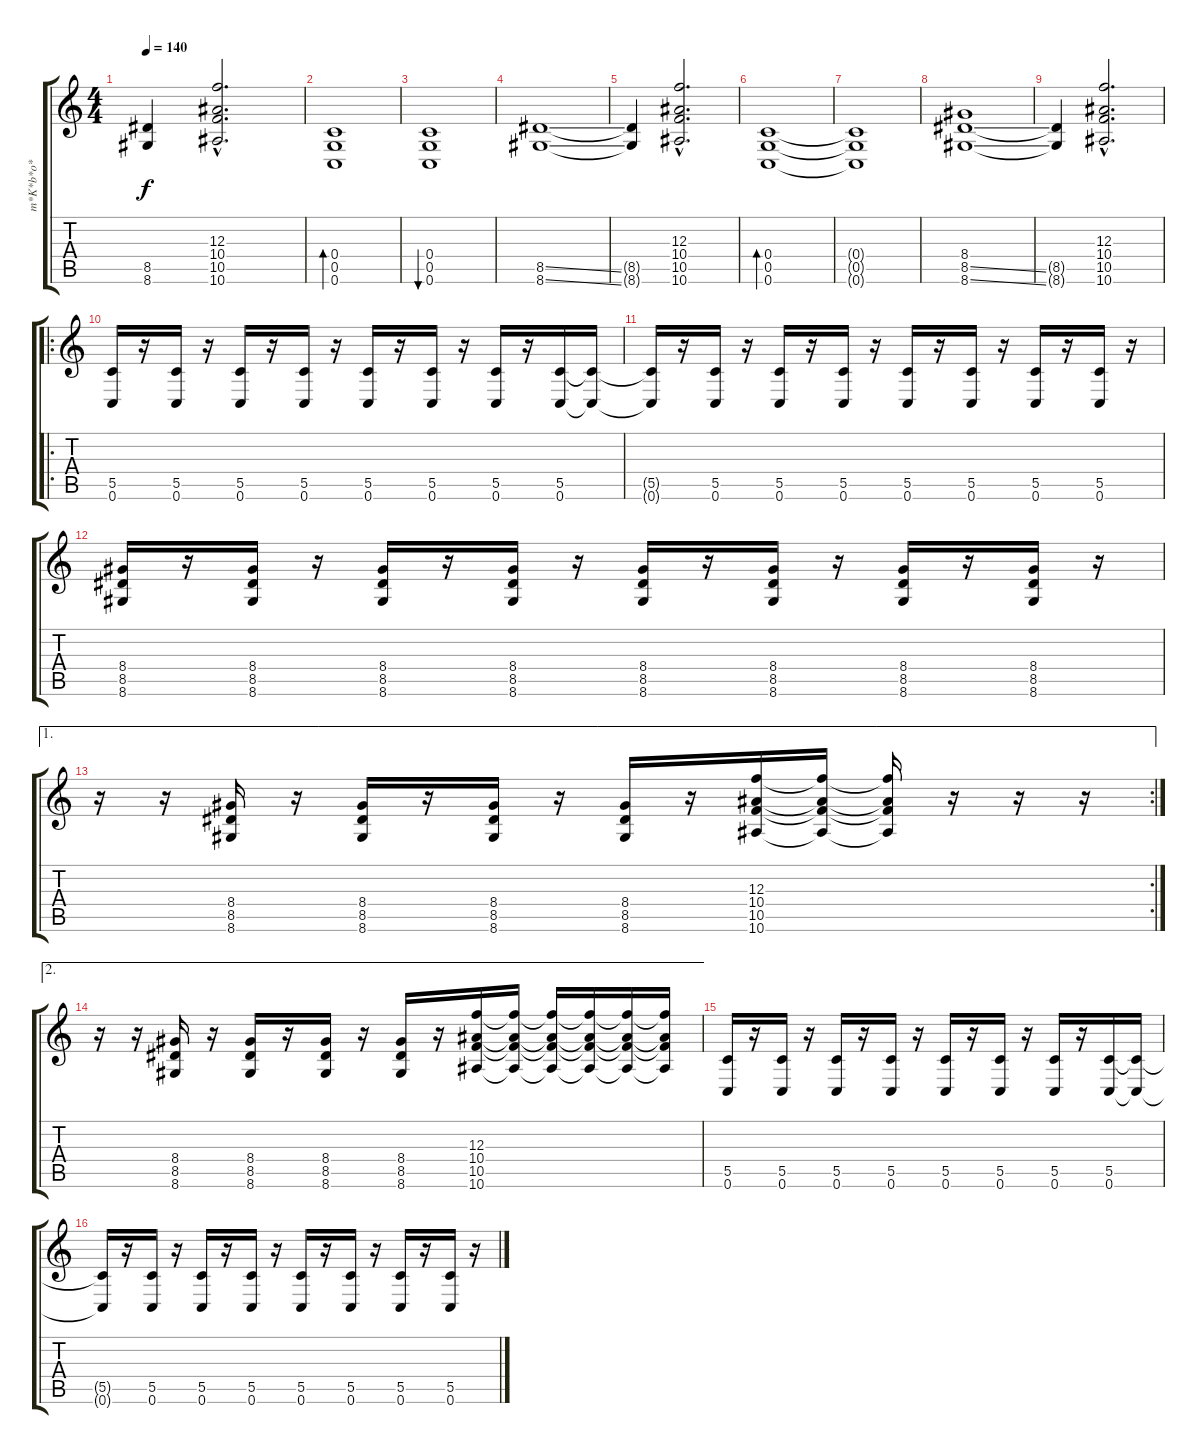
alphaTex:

\track ("m*K*b*o*" "m*K*b*o*") {instrument distortionguitar}
\staff {score tabs}
\tuning (D4 A3 F3 C3 G2 C2) {hide}
\ts (4 4)
\tempo 140
\clef g2
\ks c
(8.5{t} 8.6{t}).4{dy f} (12.3{hac} 10.4{hac} 10.5{hac} 10.6{hac}).2{d} |
(0.4 0.5 0.6).1{bd 120 instrument electricguitarjazz} |
(0.4 0.5 0.6).1{bu 480} |
(8.5{ss} 8.6{ss}).1 |
(8.5{t} 8.6{t}).4 (12.3{hac} 10.4{hac} 10.5{hac} 10.6{hac}).2{d} |
(0.4 0.5 0.6).1{bd 120 instrument electricguitarjazz} |
(0.4{t} 0.5{t} 0.6{t}).1 |
(8.4 8.5{ss} 8.6{ss}).1 |
(8.5{t} 8.6{t}).4 (12.3{hac} 10.4{hac} 10.5{hac} 10.6{hac}).2{d instrument distortionguitar} |
\ro
(5.5 0.6).16 r.16 (5.5 0.6).16 r.16 (5.5 0.6).16 r.16 (5.5 0.6).16 r.16 (5.5 0.6).16 r.16 (5.5 0.6).16 r.16 (5.5 0.6).16 r.16 (5.5 0.6).16 (5.5{t} 0.6{t}).16 |
(5.5{t} 0.6{t}).16 r.16 (5.5 0.6).16 r.16 (5.5 0.6).16 r.16 (5.5 0.6).16 r.16 (5.5 0.6).16 r.16 (5.5 0.6).16 r.16 (5.5 0.6).16 r.16 (5.5 0.6).16 r.16 |
(8.4 8.5 8.6).16 r.16 (8.4 8.5 8.6).16 r.16 (8.4 8.5 8.6).16 r.16 (8.4 8.5 8.6).16 r.16 (8.4 8.5 8.6).16 r.16 (8.4 8.5 8.6).16 r.16 (8.4 8.5 8.6).16 r.16 (8.4 8.5 8.6).16 r.16 |
\ae 1
\rc 2
r.16 r.16 (8.4 8.5 8.6).16 r.16 (8.4 8.5 8.6).16 r.16 (8.4 8.5 8.6).16 r.16 (8.4 8.5 8.6).16 r.16 (12.3 10.4 10.5 10.6).16 (12.3{t} 10.4{t} 10.5{t} 10.6{t}).16 (12.3{t} 10.4{t} 10.5{t} 10.6{t}).16 r.16 r.16 r.16 |
\ae 2
r.16 r.16 (8.4 8.5 8.6).16 r.16 (8.4 8.5 8.6).16 r.16 (8.4 8.5 8.6).16 r.16 (8.4 8.5 8.6).16 r.16 (12.3 10.4 10.5 10.6).16 (12.3{t} 10.4{t} 10.5{t} 10.6{t}).16 (12.3{t} 10.4{t} 10.5{t} 10.6{t}).16 (12.3{t} 10.4{t} 10.5{t} 10.6{t}).16 (12.3{t} 10.4{t} 10.5{t} 10.6{t}).16 (12.3{t} 10.4{t} 10.5{t} 10.6{t}).16 |
(5.5 0.6).16 r.16 (5.5 0.6).16 r.16 (5.5 0.6).16 r.16 (5.5 0.6).16 r.16 (5.5 0.6).16 r.16 (5.5 0.6).16 r.16 (5.5 0.6).16 r.16 (5.5 0.6).16 (5.5{t} 0.6{t}).16 |
(5.5{t} 0.6{t}).16 r.16 (5.5 0.6).16 r.16 (5.5 0.6).16 r.16 (5.5 0.6).16 r.16 (5.5 0.6).16 r.16 (5.5 0.6).16 r.16 (5.5 0.6).16 r.16 (5.5 0.6).16 r.16
